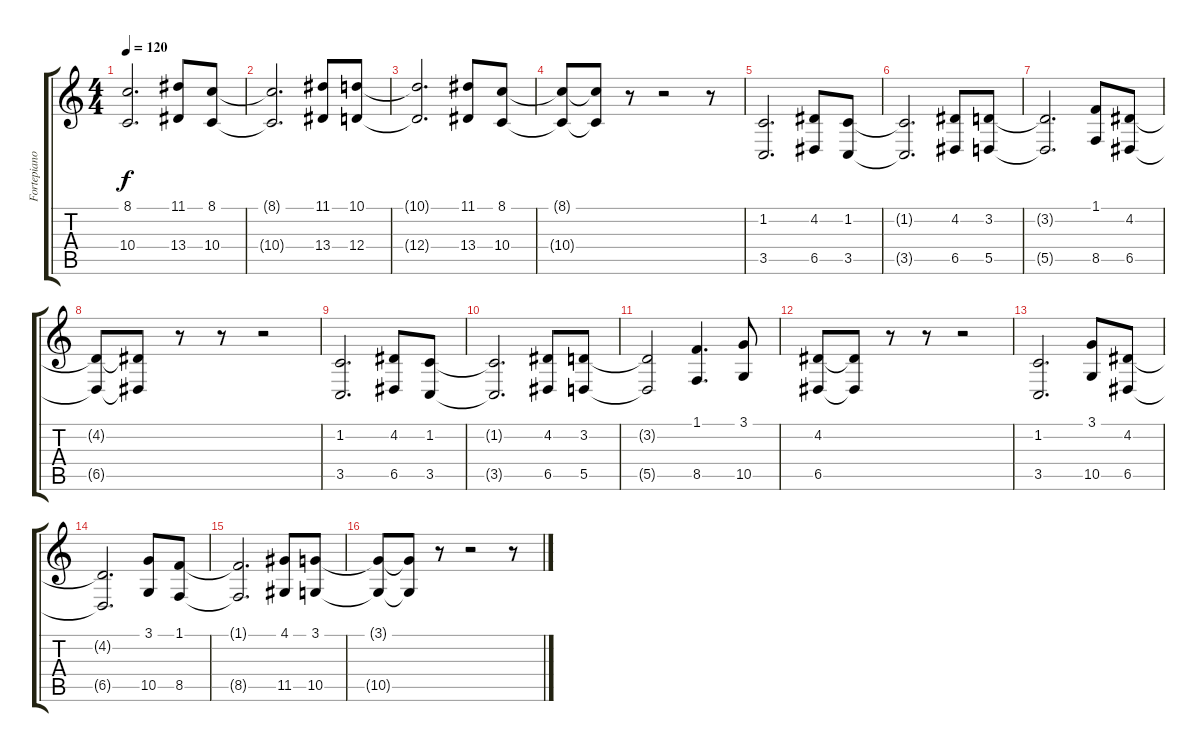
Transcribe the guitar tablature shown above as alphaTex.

\track ("Fortepiano" "Fortepiano") {instrument electricgrandpiano}
\staff {score tabs}
\tuning (E4 B3 G3 D3 A2 E2) {hide}
\ts (4 4)
\tempo 120
\clef g2
\ks c
(8.1 10.4).2{d dy f} (11.1 13.4).8 (8.1 10.4).8 |
(8.1{t} 10.4{t}).2{d} (11.1 13.4).8 (10.1 12.4).8 |
(10.1{t} 12.4{t}).2{d} (11.1 13.4).8 (8.1 10.4).8 |
(8.1{t} 10.4{t}).8 (8.1{t} 10.4{t}).8 r.8 r.2 r.8 |
(1.2 3.5).2{d volume 15 instrument brightacousticpiano} (4.2 6.5).8 (1.2 3.5).8 |
(1.2{t} 3.5{t}).2{d} (4.2 6.5).8 (3.2 5.5).8 |
(3.2{t} 5.5{t}).2{d} (1.1 8.5).8 (4.2 6.5).8 |
(4.2{t} 6.5{t}).8 (4.2{t} 6.5{t}).8 r.8 r.8 r.2 |
(1.2 3.5).2{d} (4.2 6.5).8 (1.2 3.5).8 |
(1.2{t} 3.5{t}).2{d} (4.2 6.5).8 (3.2 5.5).8 |
(3.2{t} 5.5{t}).2 (1.1 8.5).4{d} (3.1 10.5).8 |
(4.2 6.5).8 (4.2{t} 6.5{t}).8 r.8 r.8 r.2 |
(1.2 3.5).2{d} (3.1 10.5).8 (4.2 6.5).8 |
(4.2{t} 6.5{t}).2{d} (3.1 10.5).8 (1.1 8.5).8 |
(1.1{t} 8.5{t}).2{d} (4.1 11.5).8 (3.1 10.5).8 |
(3.1{t} 10.5{t}).8 (3.1{t} 10.5{t}).8 r.8 r.2 r.8
